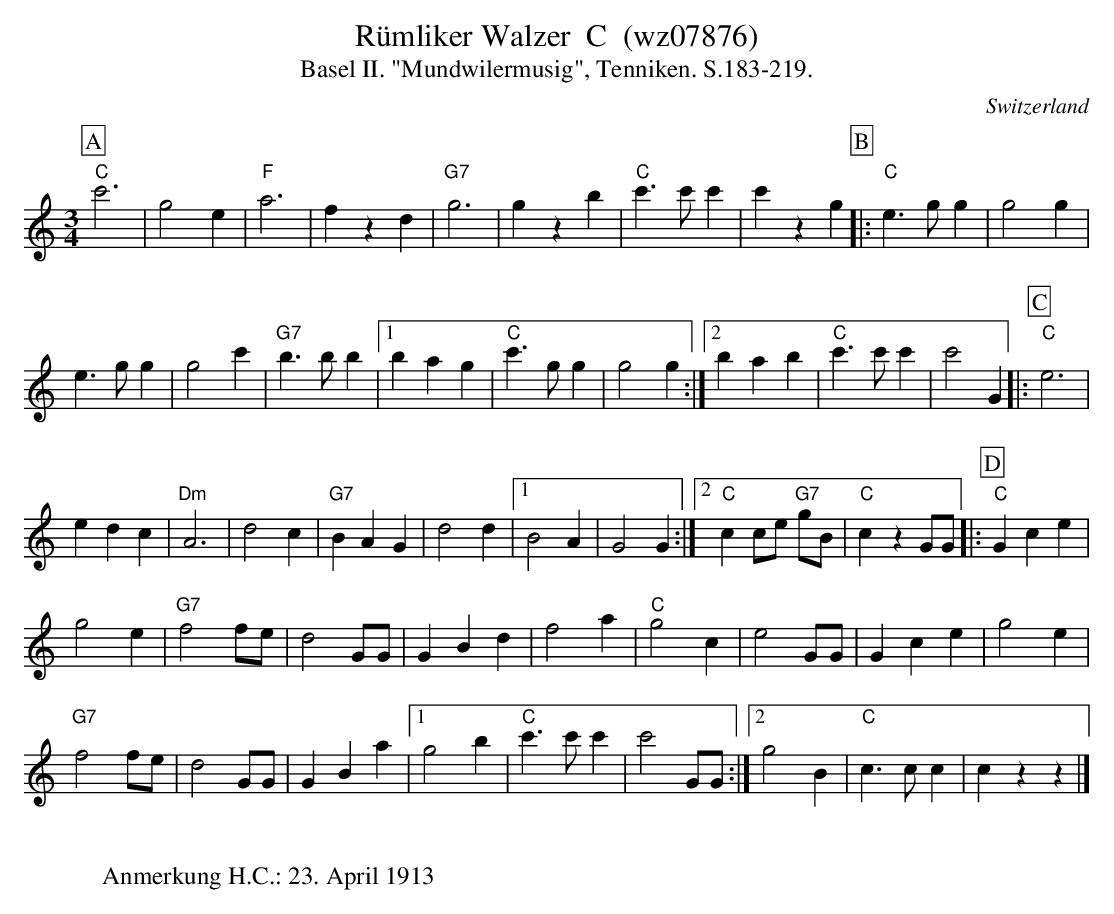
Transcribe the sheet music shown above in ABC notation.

X:1
T:Rümliker Walzer  C  (wz07876)
T: Basel II. "Mundwilermusig", Tenniken. S.183-219.
M:3/4
L:1/4
O:Switzerland
K:C major
[P:A] "C"c'3 | g2e | "F"a3 | fzd | "G7"g3 | gzb | "C"c'>c'c' | c'zg [P:B] |: "C"e>gg | g2g |
e>gg | g2c' | "G7"b>bb |1bag | "C"c'>gg | g2g :|2 bab | "C"c'>c'c' | c'2G |:  [P:C] "C"e3 |
edc | "Dm"A3 | d2c | "G7"BAG |  d2d |1 B2A | G2G :|2 "C"cc/e/ "G7"g/B/ | "C"czG/G/ |: [P:D] "C"Gce |
g2e | "G7"f2f/e/ | d2G/G/ | GBd | f2a | "C"g2c | e2G/G/ | Gce | g2e |
"G7"f2f/e/ | d2G/G/ | GBa |1 g2b | "C"c'>c'c' | c'2G/G/ :|2 g2B | "C"c>cc | czz |]
W:
W:Anmerkung H.C.: 23. April 1913
